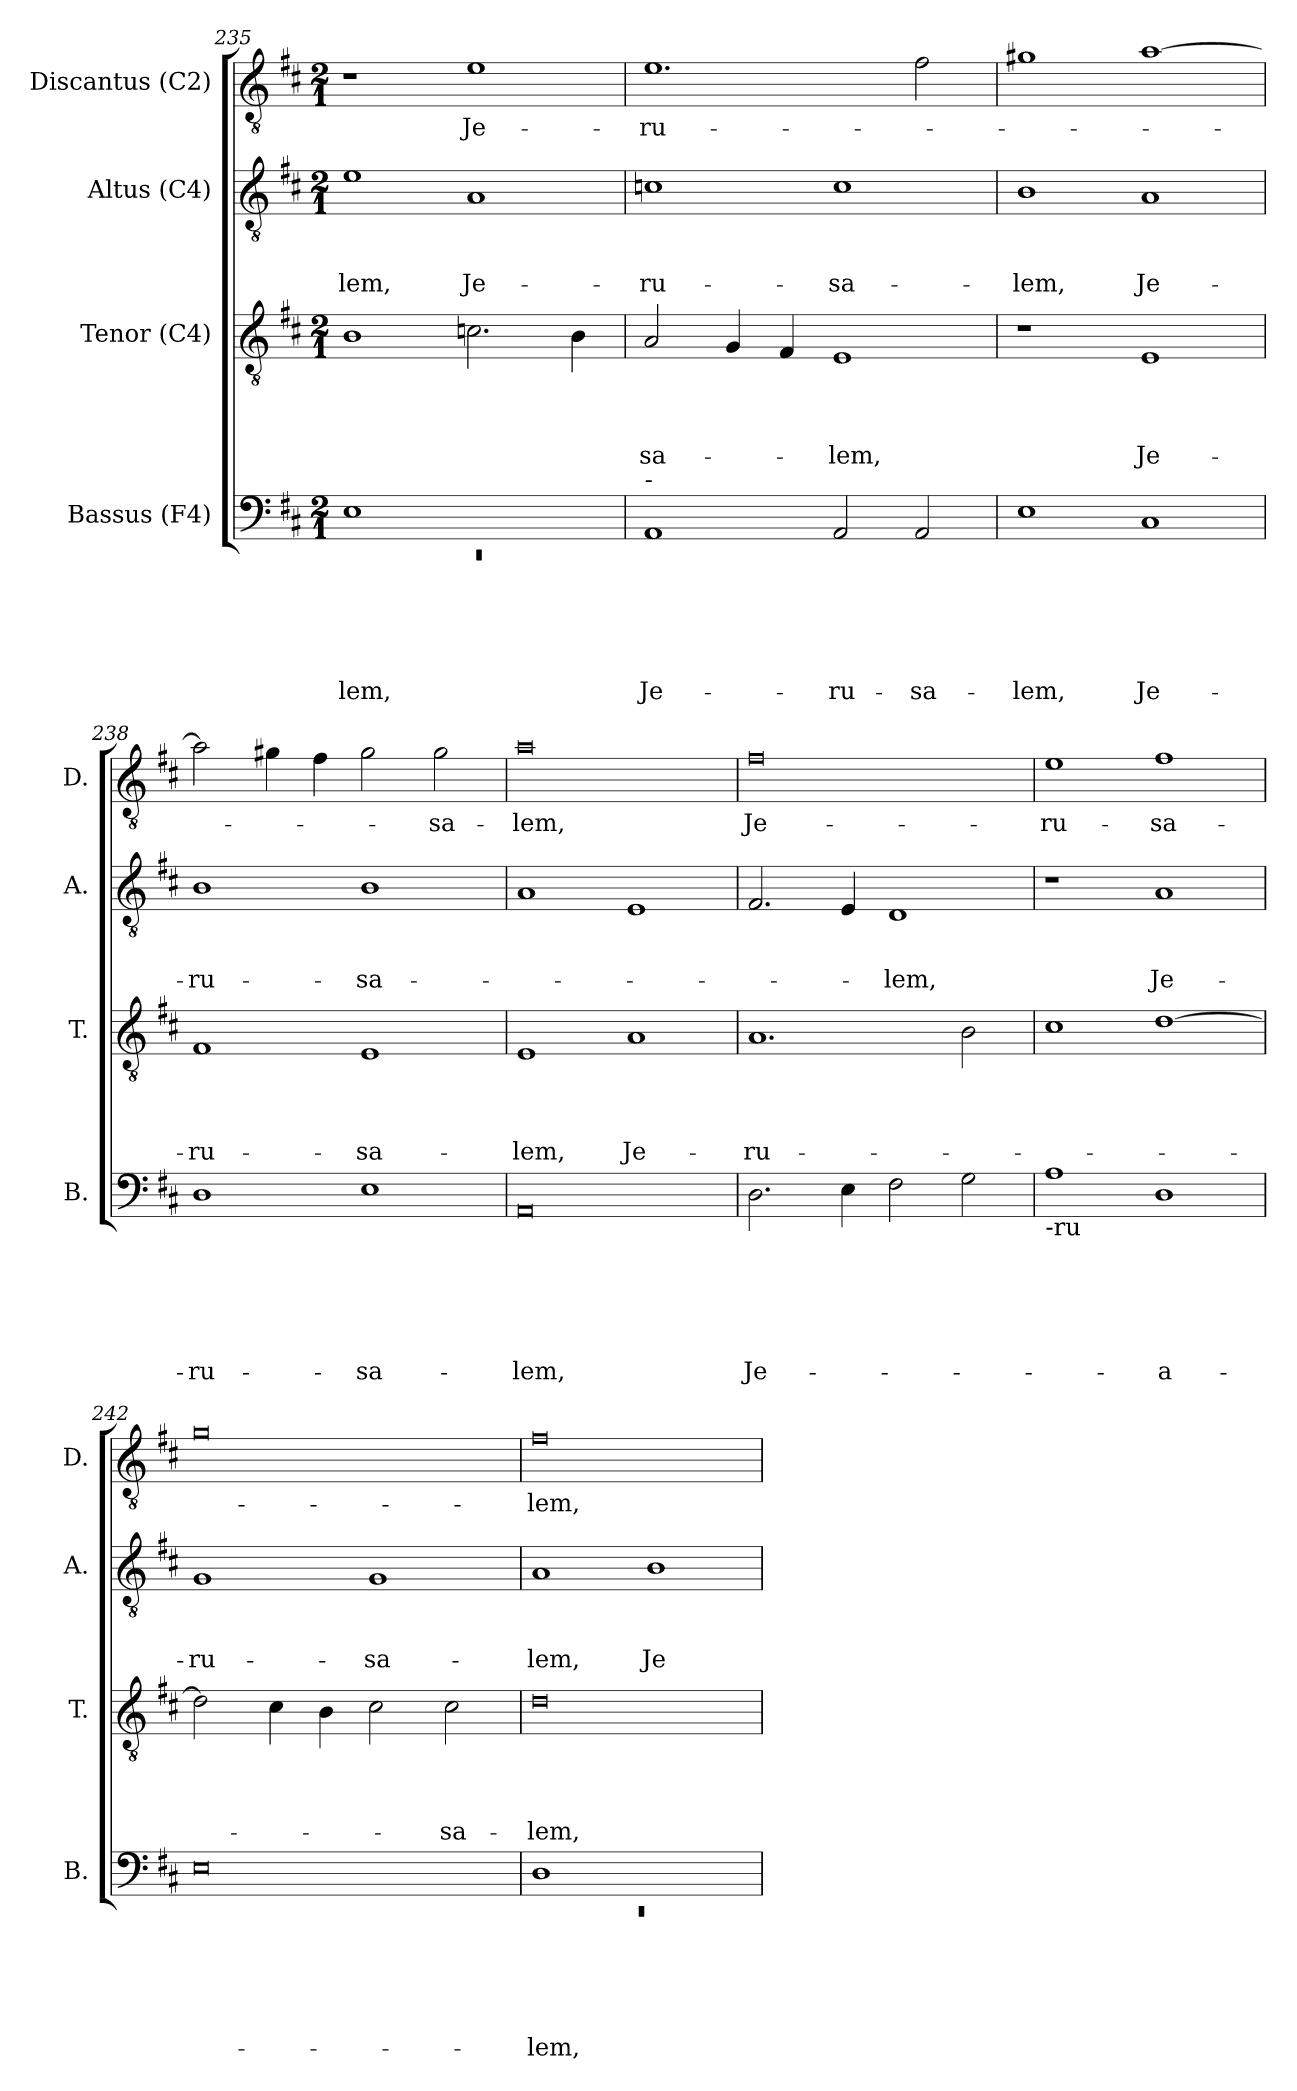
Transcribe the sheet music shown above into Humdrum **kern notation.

**kern	**text	**text	**text	**text	**text	**text	**kern	**text	**text	**text	**text	**kern	**text	**text	**text	**kern	**text
*part4	*part4	*part4	*part4	*part4	*part4	*part4	*part3	*part3	*part3	*part3	*part3	*part2	*part2	*part2	*part2	*part1	*part1
*staff4	*staff4	*staff4	*staff4	*staff4	*staff4	*staff4	*staff3	*staff3	*staff3	*staff3	*staff3	*staff2	*staff2	*staff2	*staff2	*staff1	*staff1
*I"Bassus (F4)	*	*	*	*	*	*	*I"Tenor (C4)	*	*	*	*	*I"Altus (C4)	*	*	*	*I"Discantus (C2)	*
*I'B.	*	*	*	*	*	*	*I'T.	*	*	*	*	*I'A.	*	*	*	*I'D.	*
*clefF4	*	*	*	*	*	*	*clefGv2	*	*	*	*	*clefGv2	*	*	*	*clefGv2	*
*k[f#c#]	*	*	*	*	*	*	*k[f#c#]	*	*	*	*	*k[f#c#]	*	*	*	*k[f#c#]	*
*D:	*	*	*	*	*	*	*D:	*	*	*	*	*D:	*	*	*	*D:	*
*M2/1	*	*	*	*	*	*	*M2/1	*	*	*	*	*M2/1	*	*	*	*M2/1	*
=235	=235	=235	=235	=235	=235	=235	=235	=235	=235	=235	=235	=235	=235	=235	=235	=235	=235
*^	*	*	*	*	*	*	*	*	*	*	*	*	*	*	*	*	*
!	!LO:N:vis=1	!	!	!	!	!	!LO:LY:b	!	!	!	!	!	!	!	!	!LO:LY:b	!	!
1E	0rEE	.	.	.	.	.	-lem,	1B	.	.	.	.	1e	.	.	-lem,	1r	.
!	!	!	!	!	!	!	!	!	!	!	!	!	!	!	!	!LO:LY:b	!	!LO:LY:b
1ryy	.	.	.	.	.	.	.	2.c\	.	.	.	.	1A	.	.	Je-	1e	Je-
.	.	.	.	.	.	.	.	4B\	.	.	.	.	.	.	.	.	.	.
*v	*v	*	*	*	*	*	*	*	*	*	*	*	*	*	*	*	*	*
!!LO:PB:g=z
=236	=236	=236	=236	=236	=236	=236	=236	=236	=236	=236	=236	=236	=236	=236	=236	=236	=236
!LO:TX:a:t=-	!	!	!	!	!	!	!	!	!	!	!	!	!	!	!	!	!
!	!	!	!	!	!	!LO:LY:b	!	!	!	!	!LO:LY:b	!	!	!	!LO:LY:b	!	!LO:LY:b
1AA	.	.	.	.	.	Je-	2A/	.	.	.	-sa-	1cn	.	.	-ru-	1.e	-ru-
.	.	.	.	.	.	.	4G/	.	.	.	.	.	.	.	.	.	.
.	.	.	.	.	.	.	4F#/	.	.	.	.	.	.	.	.	.	.
!	!	!	!	!	!	!LO:LY:b	!	!	!	!	!LO:LY:b	!	!	!	!LO:LY:b	!	!
2AA/	.	.	.	.	.	-ru-	1E	.	.	.	-lem,	1c	.	.	-sa-	.	.
!	!	!	!	!	!	!LO:LY:b	!	!	!	!	!	!	!	!	!	!	!
2AA/	.	.	.	.	.	-sa-	.	.	.	.	.	.	.	.	.	2f#\	.
=237	=237	=237	=237	=237	=237	=237	=237	=237	=237	=237	=237	=237	=237	=237	=237	=237	=237
!	!	!	!	!	!	!LO:LY:b	!	!	!	!	!	!	!	!	!LO:LY:b	!	!
1E	.	.	.	.	.	-lem,	1r	.	.	.	.	1B	.	.	-lem,	1g#X	.
!	!	!	!	!	!	!LO:LY:b	!	!	!	!	!LO:LY:b	!	!	!	!LO:LY:b	!	!
1C#	.	.	.	.	.	Je-	1E	.	.	.	Je-	1A	.	.	Je-	[>1a	.
=238	=238	=238	=238	=238	=238	=238	=238	=238	=238	=238	=238	=238	=238	=238	=238	=238	=238
!	!	!	!	!	!	!LO:LY:b	!	!	!	!	!LO:LY:b	!	!	!	!LO:LY:b	!	!
1D	.	.	.	.	.	-ru-	1F#	.	.	.	-ru-	1B	.	.	-ru-	2a\]	.
.	.	.	.	.	.	.	.	.	.	.	.	.	.	.	.	4g#\	.
.	.	.	.	.	.	.	.	.	.	.	.	.	.	.	.	4f#\	.
!	!	!	!	!	!	!LO:LY:b	!	!	!	!	!LO:LY:b	!	!	!	!LO:LY:b	!	!
1E	.	.	.	.	.	-sa-	1E	.	.	.	-sa-	1B	.	.	-sa-	2g#\	.
!	!	!	!	!	!	!	!	!	!	!	!	!	!	!	!	!	!LO:LY:b
.	.	.	.	.	.	.	.	.	.	.	.	.	.	.	.	2g#\	-sa-
=239	=239	=239	=239	=239	=239	=239	=239	=239	=239	=239	=239	=239	=239	=239	=239	=239	=239
!	!	!	!	!	!	!LO:LY:b	!	!	!	!	!LO:LY:b	!	!	!	!	!	!LO:LY:b
0AA	.	.	.	.	.	-lem,	1E	.	.	.	-lem,	1A	.	.	.	0a	-lem,
!	!	!	!	!	!	!	!	!	!	!	!LO:LY:b	!	!	!	!	!	!
.	.	.	.	.	.	.	1A	.	.	.	Je-	1E	.	.	.	.	.
=240	=240	=240	=240	=240	=240	=240	=240	=240	=240	=240	=240	=240	=240	=240	=240	=240	=240
!	!	!	!	!	!	!LO:LY:b	!	!	!	!	!LO:LY:b	!	!	!	!	!	!LO:LY:b:rj
2.D\	.	.	.	.	.	Je-	1.A	.	.	.	-ru-	2.F#/	.	.	.	0f#	Je-
4E\	.	.	.	.	.	.	.	.	.	.	.	4E/	.	.	.	.	.
!	!	!	!	!	!	!	!	!	!	!	!	!	!	!	!LO:LY:b	!	!
2F#\	.	.	.	.	.	.	.	.	.	.	.	1D	.	.	-lem,	.	.
2G\	.	.	.	.	.	.	2B\	.	.	.	.	.	.	.	.	.	.
!!LO:LB:g=z
=241	=241	=241	=241	=241	=241	=241	=241	=241	=241	=241	=241	=241	=241	=241	=241	=241	=241
!LO:TX:b:t=-ru	!	!	!	!	!	!	!	!	!	!	!	!	!	!	!	!	!
!	!	!	!	!	!	!	!	!	!	!	!	!	!	!	!	!	!LO:LY:b
1A	.	.	.	.	.	.	1c#	.	.	.	.	1r	.	.	.	1e	-ru-
!	!	!	!	!	!	!LO:LY:b:rj	!	!	!	!	!	!	!	!	!LO:LY:b	!	!LO:LY:b
1D	.	.	.	.	.	-a-	[>1d	.	.	.	.	1A	.	.	Je-	1f#	-sa-
=242	=242	=242	=242	=242	=242	=242	=242	=242	=242	=242	=242	=242	=242	=242	=242	=242	=242
!	!	!	!	!	!	!	!	!	!	!	!	!	!	!	!LO:LY:b	!	!
0E	.	.	.	.	.	.	2d\]	.	.	.	.	1G	.	.	-ru-	0g	.
.	.	.	.	.	.	.	4c#\	.	.	.	.	.	.	.	.	.	.
.	.	.	.	.	.	.	4B\	.	.	.	.	.	.	.	.	.	.
!	!	!	!	!	!	!	!	!	!	!	!	!	!	!	!LO:LY:b	!	!
.	.	.	.	.	.	.	2c#\	.	.	.	.	1G	.	.	-sa-	.	.
!	!	!	!	!	!	!	!	!	!	!	!LO:LY:b	!	!	!	!	!	!
.	.	.	.	.	.	.	2c#\	.	.	.	-sa-	.	.	.	.	.	.
=243	=243	=243	=243	=243	=243	=243	=243	=243	=243	=243	=243	=243	=243	=243	=243	=243	=243
*^	*	*	*	*	*	*	*	*	*	*	*	*	*	*	*	*	*
!	!LO:N:vis=1	!	!	!	!	!	!LO:LY:b	!	!	!	!	!LO:LY:b	!	!	!	!LO:LY:b	!	!LO:LY:b
1D	0rEE	.	.	.	.	.	-lem,	0d	.	.	.	-lem,	1A	.	.	-lem,	0f#	-lem,
!	!	!	!	!	!	!	!	!	!	!	!	!	!	!	!	!LO:LY:b	!	!
1ryy	.	.	.	.	.	.	.	.	.	.	.	.	1B	.	.	Je-	.	.
*v	*v	*	*	*	*	*	*	*	*	*	*	*	*	*	*	*	*	*
=	=	=	=	=	=	=	=	=	=	=	=	=	=	=	=	=	=
*-	*-	*-	*-	*-	*-	*-	*-	*-	*-	*-	*-	*-	*-	*-	*-	*-	*-
